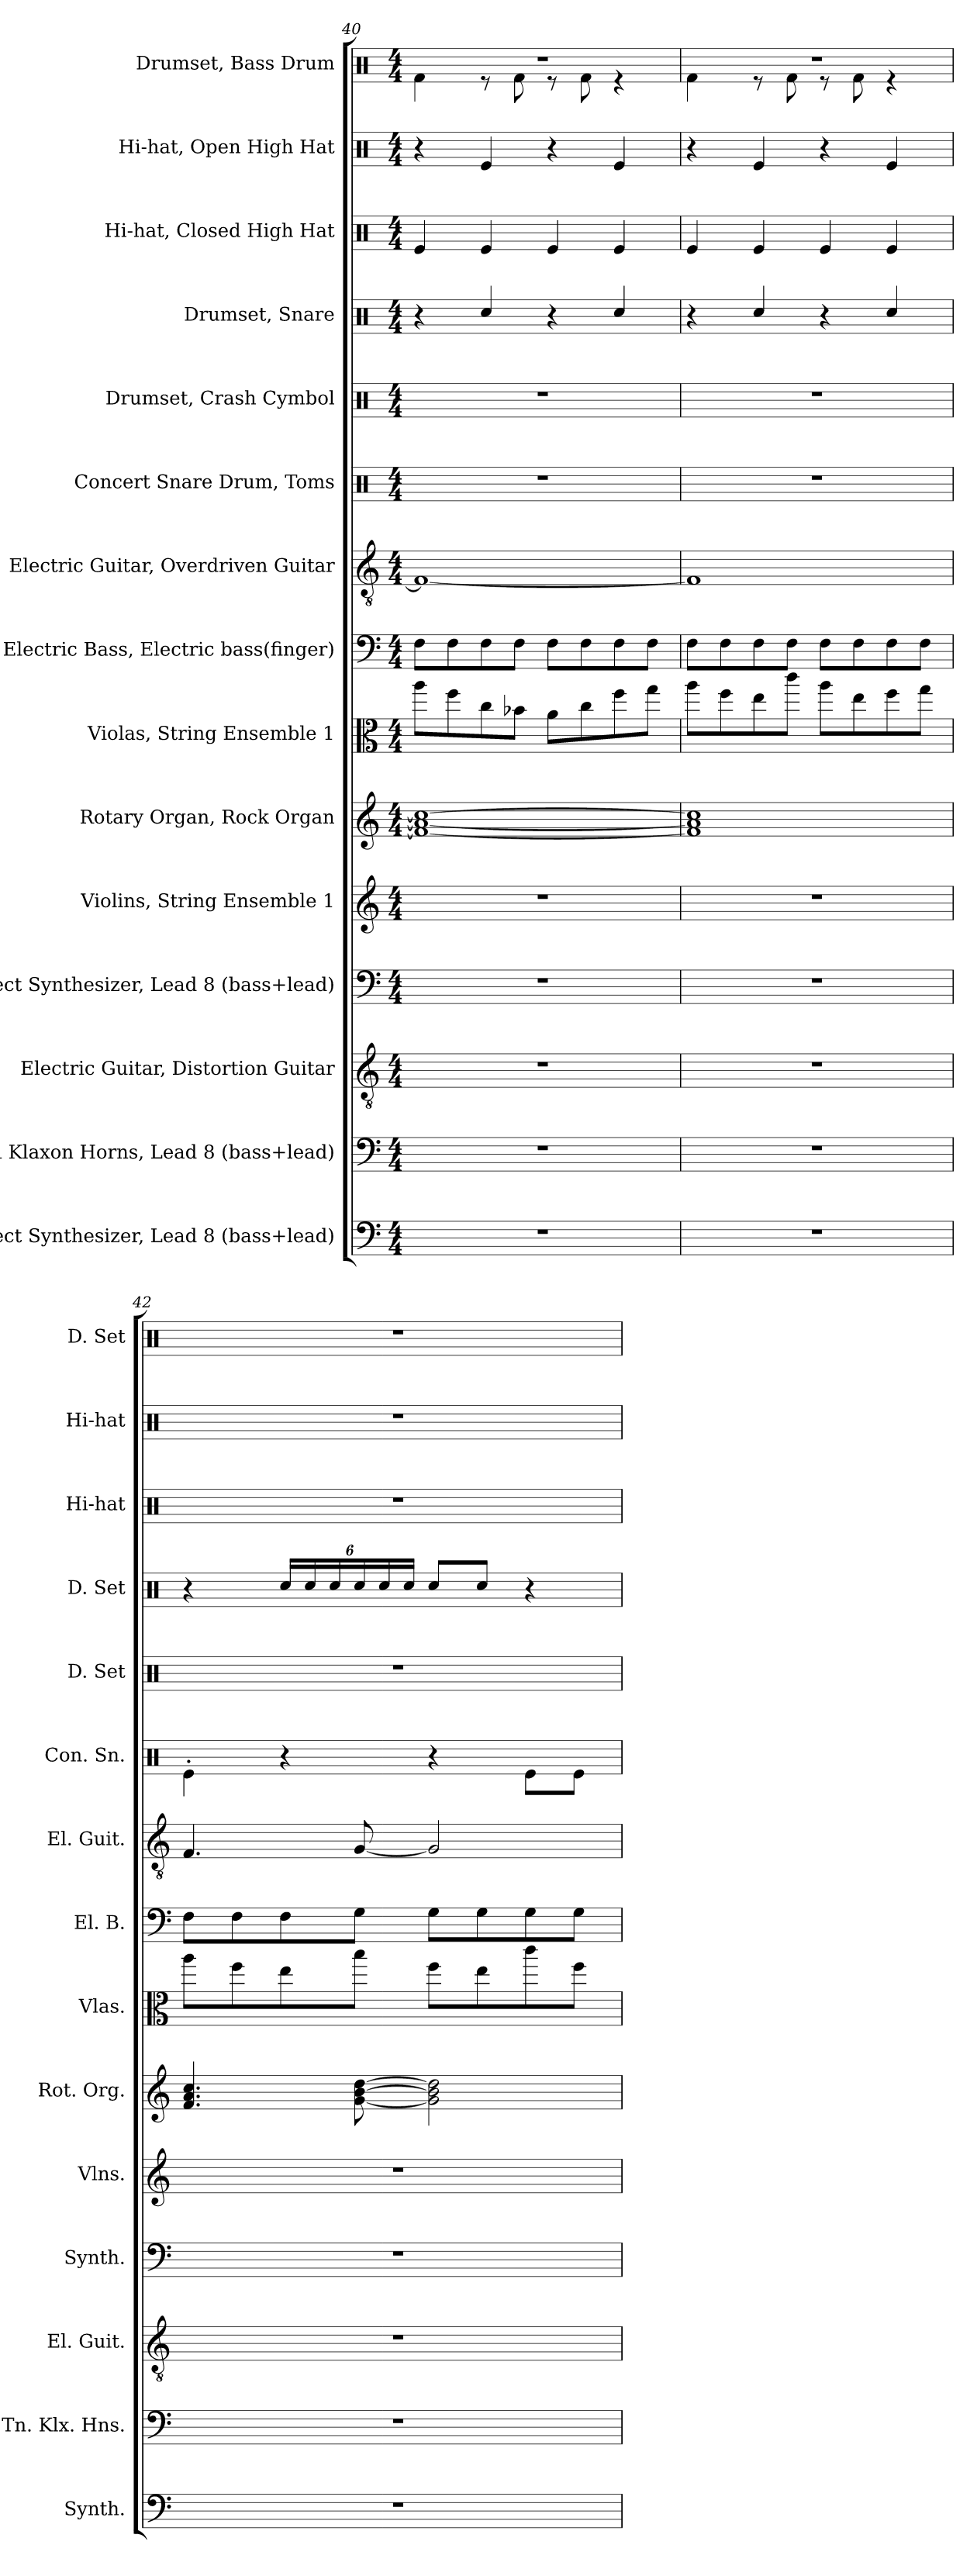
**kern	**kern	**kern	**kern	**kern	**kern	**kern	**kern	**kern	**kern	**kern	**kern	**kern	**kern	**kern
*part15	*part14	*part13	*part12	*part11	*part10	*part9	*part8	*part7	*part6	*part5	*part4	*part3	*part2	*part1
*staff15	*staff14	*staff13	*staff12	*staff11	*staff10	*staff9	*staff8	*staff7	*staff6	*staff5	*staff4	*staff3	*staff2	*staff1
*I"Effect Synthesizer, Lead 8 (bass+lead)	*I"Tuned Klaxon Horns, Lead 8 (bass+lead)	*I"Electric Guitar, Distortion Guitar	*I"Effect Synthesizer, Lead 8 (bass+lead)	*I"Violins, String Ensemble 1	*I"Rotary Organ, Rock Organ	*I"Violas, String Ensemble 1	*I"Electric Bass, Electric bass(finger)	*I"Electric Guitar, Overdriven Guitar	*I"Concert Snare Drum, Toms	*I"Drumset, Crash Cymbol	*I"Drumset, Snare	*I"Hi-hat, Closed High Hat	*I"Hi-hat, Open High Hat	*I"Drumset, Bass Drum
*I'Synth.	*I'Tn. Klx. Hns.	*I'El. Guit.	*I'Synth.	*I'Vlns.	*I'Rot. Org.	*I'Vlas.	*I'El. B.	*I'El. Guit.	*I'Con. Sn.	*I'D. Set	*I'D. Set	*I'Hi-hat	*I'Hi-hat	*I'D. Set
*clefF4	*clefF4	*clefGv2	*clefF4	*clefG2	*clefG2	*clefC3	*clefF4	*clefGv2	*clefX	*clefX	*clefX	*clefX	*clefX	*clefX
*	*	*	*	*	*	*	*ITrd7c12	*	*	*	*	*	*	*
*k[]	*k[]	*k[]	*k[]	*k[]	*k[]	*k[]	*k[]	*k[]	*k[]	*k[]	*k[]	*k[]	*k[]	*k[]
*M4/4	*M4/4	*M4/4	*M4/4	*M4/4	*M4/4	*M4/4	*M4/4	*M4/4	*M4/4	*M4/4	*M4/4	*M4/4	*M4/4	*M4/4
=40	=40	=40	=40	=40	=40	=40	=40	=40	=40	=40	=40	=40	=40	=40
*	*	*	*	*	*	*	*	*	*	*	*	*	*	*^
1r	1r	1r	1r	1r	1f_ 1a_ 1cc_	8aa\L	8FF\L	1F_	1r	1r	4r	4Re/	4r	1r	4Rf\
.	.	.	.	.	.	8ff\	8FF\	.	.	.	.	.	.	.	.
.	.	.	.	.	.	8cc\	8FF\	.	.	.	4Rcc/	4Re/	4Re/	.	8r
.	.	.	.	.	.	8b-X\J	8FF\J	.	.	.	.	.	.	.	8Rf\
.	.	.	.	.	.	8a\L	8FF\L	.	.	.	4r	4Re/	4r	.	8r
.	.	.	.	.	.	8cc\	8FF\	.	.	.	.	.	.	.	8Rf\
.	.	.	.	.	.	8ff\	8FF\	.	.	.	4Rcc/	4Re/	4Re/	.	4r
.	.	.	.	.	.	8gg\J	8FF\J	.	.	.	.	.	.	.	.
!!LO:PB:g=z	!!
=41	=41	=41	=41	=41	=41	=41	=41	=41	=41	=41	=41	=41	=41	=41	=41
1r	1r	1r	1r	1r	1f] 1a] 1cc]	8aa\L	8FF\L	1F]	1r	1r	4r	4Re/	4r	1r	4Rf\
.	.	.	.	.	.	8ff\	8FF\	.	.	.	.	.	.	.	.
.	.	.	.	.	.	8ee\	8FF\	.	.	.	4Rcc/	4Re/	4Re/	.	8r
.	.	.	.	.	.	8ccc\J	8FF\J	.	.	.	.	.	.	.	8Rf\
.	.	.	.	.	.	8aa\L	8FF\L	.	.	.	4r	4Re/	4r	.	8r
.	.	.	.	.	.	8ee\	8FF\	.	.	.	.	.	.	.	8Rf\
.	.	.	.	.	.	8ff\	8FF\	.	.	.	4Rcc/	4Re/	4Re/	.	4r
.	.	.	.	.	.	8gg\J	8FF\J	.	.	.	.	.	.	.	.
*	*	*	*	*	*	*	*	*	*	*	*	*	*	*v	*v
=42	=42	=42	=42	=42	=42	=42	=42	=42	=42	=42	=42	=42	=42	=42
1r	1r	1r	1r	1r	4.f/ 4.a/ 4.cc/	8aa\L	8FF\L	4.F/	4Re'\	1r	4r	1r	1r	1r
.	.	.	.	.	.	8ff\	8FF\	.	.	.	.	.	.	.
*	*	*	*	*	*	*	*	*	*	*	*Xbrackettup	*	*	*
.	.	.	.	.	.	8ee\	8FF\	.	4r	.	24Rcc/LL	.	.	.
.	.	.	.	.	.	.	.	.	.	.	24Rcc/	.	.	.
.	.	.	.	.	.	.	.	.	.	.	24Rcc/	.	.	.
.	.	.	.	.	[8g\ [8b\ [8dd\	8bb\J	8GG\J	[8G/	.	.	24Rcc/	.	.	.
.	.	.	.	.	.	.	.	.	.	.	24Rcc/	.	.	.
.	.	.	.	.	.	.	.	.	.	.	24Rcc/JJ	.	.	.
.	.	.	.	.	2g\] 2b\] 2dd\]	8ff\L	8GG\L	2G/]	4r	.	8Rcc/L	.	.	.
.	.	.	.	.	.	8ee\	8GG\	.	.	.	8Rcc/J	.	.	.
.	.	.	.	.	.	8ccc\	8GG\	.	8Re\L	.	4r	.	.	.
.	.	.	.	.	.	8ff\J	8GG\J	.	8Re\J	.	.	.	.	.
=	=	=	=	=	=	=	=	=	=	=	=	=	=	=
*-	*-	*-	*-	*-	*-	*-	*-	*-	*-	*-	*-	*-	*-	*-
